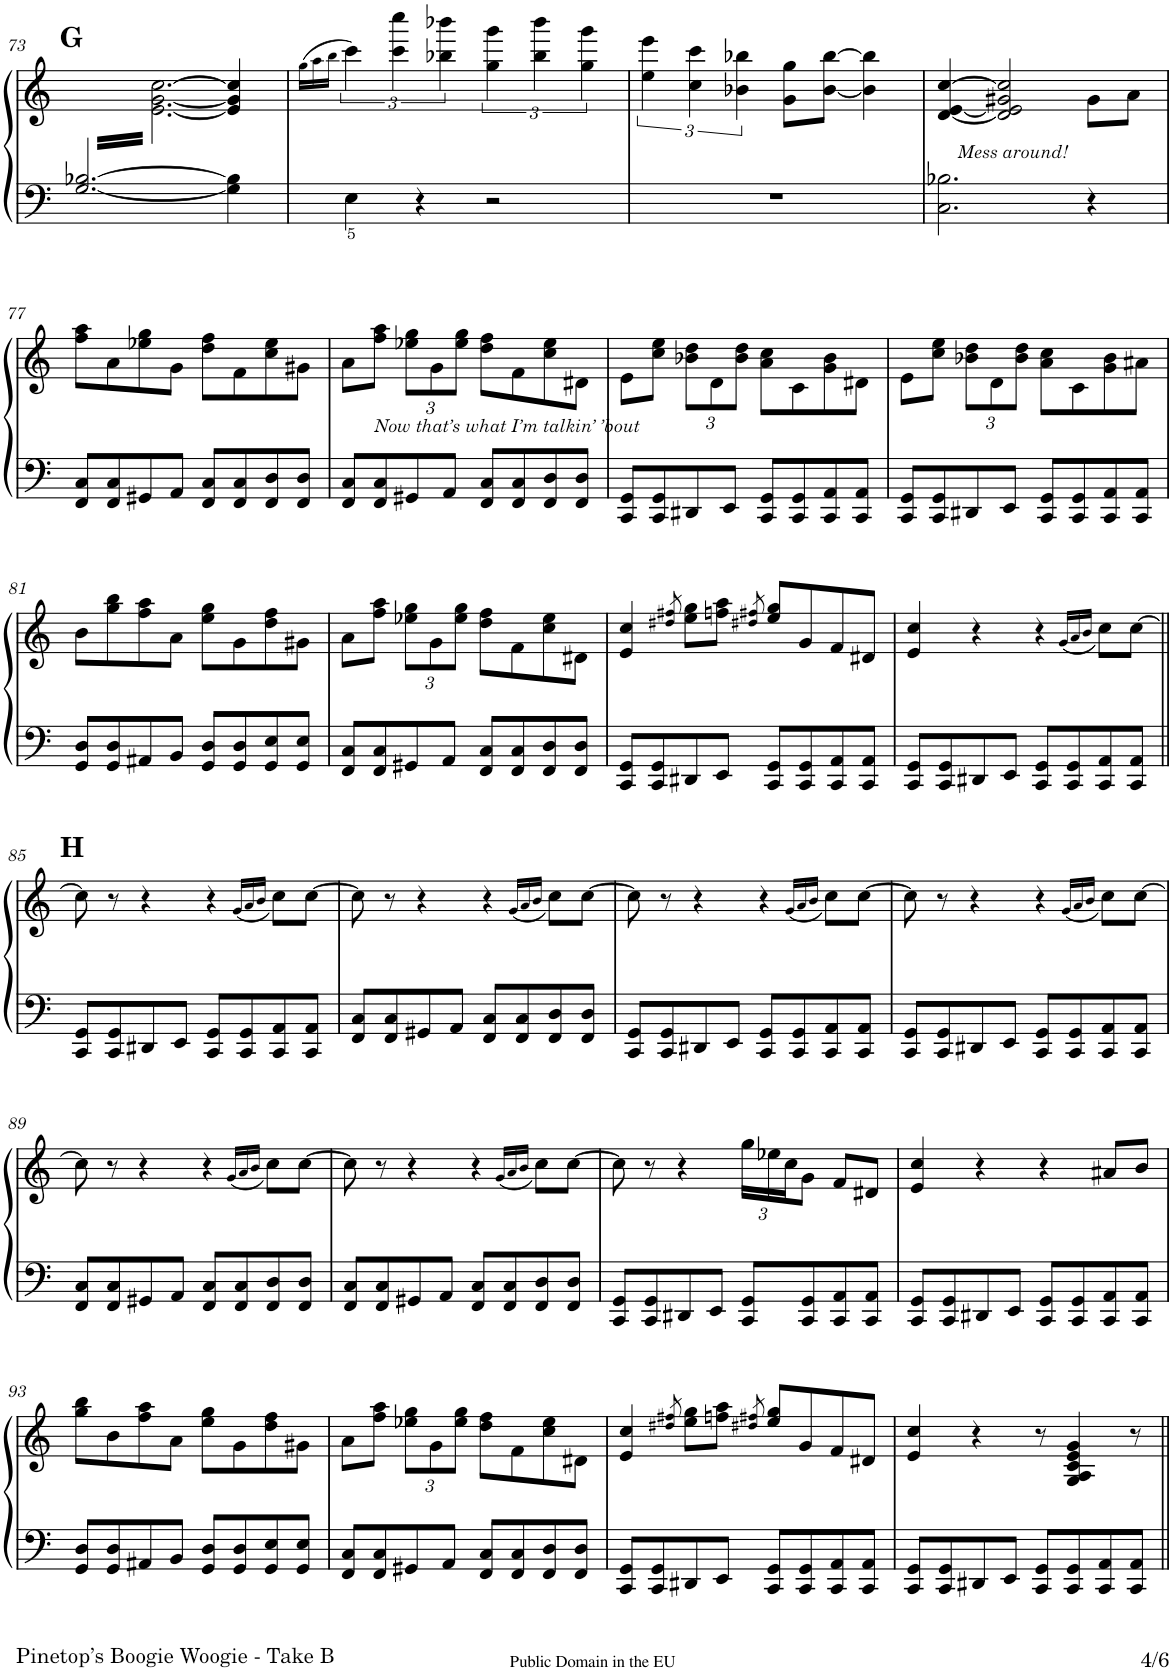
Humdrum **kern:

**kern	**kern
*part1	*part1
*staff2	*staff1
*I"PIANO.	*
*I'Pno	*
!!LO:PB:g=z
*clefF4	*clefG2
*k[]	*k[]
*M4/4	*M4/4
=73	=73
*^	*^
!	!	!LO:TX:a:B:t=G	!
[6..G/@@32@@ [>6..B-X/@@32@@	1ryy	4.ryy	4ryy
.	.	.	4ryy
4.ryy	.	[<6..e\@@32@@ [<6..g\@@32@@ [6..cc\@@32@@	.
.	.	.	4ryy
4G\] 4B-\]	.	4ryy	4e/] 4g/] 4cc/]
*v	*v	*	*
*	*v	*v
=74	=74
.	(16qgg\LL
.	16qaa\
.	16qbb\JJ
4E\	6ccc\)
.	6ccc\ 6cccc\
4r	.
.	6bb-X\ 6bbb-X\
2r	6gg\ 6ggg\
.	6bb-\ 6bbb-\
.	6gg\ 6ggg\
=75	=75
1r	6ee\ 6eee\
.	6cc\ 6ccc\
.	6b-X\ 6bb-X\
.	8g\ 8gg\L
.	[8b-\ [8bb-\J
.	4b-\] 4bb-\]
=76	=76
!LO:TX:a:i:t=Mess around!	!
2.C\ 2.B-X\	[4d/ [<4e/ [4cc/
.	2d/] 2e/] 2g#X/ 2cc/]
4r	8g#\L
.	8a\J
!!LO:LB:g=z
=77	=77
8FF/ 8C/L	8ff\ 8aa\L
8FF/ 8C/	8a\
8GG#X/	8ee-X\ 8gg\
8AA/J	8g\J
8FF/ 8C/L	8dd\ 8ff\L
8FF/ 8C/	8f\
8FF/ 8D/	8cc\ 8ee-\
8FF/ 8D/J	8g#X\J
=78	=78
8FF/ 8C/L	8a\L
!LO:TX:a:i:t=Now that’s what I’m talkin’ ’bout	!
8FF/ 8C/	8ff\ 8aa\J
*	*Xbrackettup
8GG#X/	12ee-X\ 12gg\L
.	12g\
8AA/J	.
.	12ee-\ 12gg\J
8FF/ 8C/L	8dd\ 8ff\L
8FF/ 8C/	8f\
8FF/ 8D/	8cc\ 8ee-\
8FF/ 8D/J	8d#X\J
=79	=79
8CC/ 8GG/L	8e\L
8CC/ 8GG/	8cc\ 8ee\J
8DD#X/	12b-X\ 12dd\L
.	12d\
8EE/J	.
.	12b-\ 12dd\J
8CC/ 8GG/L	8a\ 8cc\L
8CC/ 8GG/	8c\
8CC/ 8AA/	8g\ 8b-\
8CC/ 8AA/J	8d#X\J
=80	=80
8CC/ 8GG/L	8e\L
8CC/ 8GG/	8cc\ 8ee\J
8DD#X/	12b-X\ 12dd\L
.	12d\
8EE/J	.
.	12b-\ 12dd\J
8CC/ 8GG/L	8a\ 8cc\L
8CC/ 8GG/	8c\
8CC/ 8AA/	8g\ 8b-\
8CC/ 8AA/J	8a#X\J
!!LO:LB:g=z
=81	=81
8GG/ 8D/L	8b\L
8GG/ 8D/	8gg\ 8bb\
8AA#X/	8ff\ 8aa\
8BB/J	8a\J
8GG/ 8D/L	8ee\ 8gg\L
8GG/ 8D/	8g\
8GG/ 8E/	8dd\ 8ff\
8GG/ 8E/J	8g#X\J
=82	=82
8FF/ 8C/L	8a\L
8FF/ 8C/	8ff\ 8aa\J
8GG#X/	12ee-X\ 12gg\L
.	12g\
8AA/J	.
.	12ee-\ 12gg\J
8FF/ 8C/L	8dd\ 8ff\L
8FF/ 8C/	8f\
8FF/ 8D/	8cc\ 8ee-\
8FF/ 8D/J	8d#X\J
=83	=83
8CC/ 8GG/L	4e/ 4cc/
8CC/ 8GG/	.
.	8qdd#X/ 8qff#X/
8DD#X/	8ee\ 8gg\L
8EE/J	8ffn\ 8aa\J
.	8qdd#X/ 8qff#X/
8CC/ 8GG/L	8ee/ 8gg/L
8CC/ 8GG/	8g/
8CC/ 8AA/	8f/
8CC/ 8AA/J	8d#X/J
=84	=84
8CC/ 8GG/L	4e/ 4cc/
8CC/ 8GG/	.
8DD#X/	4r
8EE/J	.
8CC/ 8GG/L	4r
8CC/ 8GG/	.
.	(16qg/LL
.	16qa/
.	16qb/JJ
8CC/ 8AA/	8cc\L)
8CC/ 8AA/J	[8cc\J
!!LO:LB:g=z
=85||	=85||
!	!LO:TX:a:B:t=H
8CC/ 8GG/L	8cc\]
8CC/ 8GG/	8r
8DD#X/	4r
8EE/J	.
8CC/ 8GG/L	4r
8CC/ 8GG/	.
.	(16qg/LL
.	16qa/
.	16qb/JJ
8CC/ 8AA/	8cc\L)
8CC/ 8AA/J	[8cc\J
=86	=86
8FF/ 8C/L	8cc\]
8FF/ 8C/	8r
8GG#X/	4r
8AA/J	.
8FF/ 8C/L	4r
8FF/ 8C/	.
.	(16qg/LL
.	16qa/
.	16qb/JJ
8FF/ 8D/	8cc\L)
8FF/ 8D/J	[8cc\J
=87	=87
8CC/ 8GG/L	8cc\]
8CC/ 8GG/	8r
8DD#X/	4r
8EE/J	.
8CC/ 8GG/L	4r
8CC/ 8GG/	.
.	(16qg/LL
.	16qa/
.	16qb/JJ
8CC/ 8AA/	8cc\L)
8CC/ 8AA/J	[8cc\J
=88	=88
8CC/ 8GG/L	8cc\]
8CC/ 8GG/	8r
8DD#X/	4r
8EE/J	.
8CC/ 8GG/L	4r
8CC/ 8GG/	.
.	(16qg/LL
.	16qa/
.	16qb/JJ
8CC/ 8AA/	8cc\L)
8CC/ 8AA/J	[8cc\J
!!LO:LB:g=z
=89	=89
8FF/ 8C/L	8cc\]
8FF/ 8C/	8r
8GG#X/	4r
8AA/J	.
8FF/ 8C/L	4r
8FF/ 8C/	.
.	(16qg/LL
.	16qa/
.	16qb/JJ
8FF/ 8D/	8cc\L)
8FF/ 8D/J	[8cc\J
=90	=90
8FF/ 8C/L	8cc\]
8FF/ 8C/	8r
8GG#X/	4r
8AA/J	.
8FF/ 8C/L	4r
8FF/ 8C/	.
.	(16qg/LL
.	16qa/
.	16qb/JJ
8FF/ 8D/	8cc\L)
8FF/ 8D/J	[8cc\J
=91	=91
8CC/ 8GG/L	8cc\]
8CC/ 8GG/	8r
8DD#X/	4r
8EE/J	.
8CC/ 8GG/L	24gg\LL
.	24ee-X\
.	24cc\J
8CC/ 8GG/	8g\J
8CC/ 8AA/	8f/L
8CC/ 8AA/J	8d#X/J
=92	=92
8CC/ 8GG/L	4e/ 4cc/
8CC/ 8GG/	.
8DD#X/	4r
8EE/J	.
8CC/ 8GG/L	4r
8CC/ 8GG/	.
8CC/ 8AA/	8a#X/L
8CC/ 8AA/J	8b/J
!!LO:LB:g=z
=93	=93
8GG/ 8D/L	8gg\ 8bb\L
8GG/ 8D/	8b\
8AA#X/	8ff\ 8aa\
8BB/J	8a\J
8GG/ 8D/L	8ee\ 8gg\L
8GG/ 8D/	8g\
8GG/ 8E/	8dd\ 8ff\
8GG/ 8E/J	8g#X\J
=94	=94
8FF/ 8C/L	8a\L
8FF/ 8C/	8ff\ 8aa\J
8GG#X/	12ee-X\ 12gg\L
.	12g\
8AA/J	.
.	12ee-\ 12gg\J
8FF/ 8C/L	8dd\ 8ff\L
8FF/ 8C/	8f\
8FF/ 8D/	8cc\ 8ee-\
8FF/ 8D/J	8d#X\J
=95	=95
8CC/ 8GG/L	4e/ 4cc/
8CC/ 8GG/	.
.	8qdd#X/ 8qff#X/
8DD#X/	8ee\ 8gg\L
8EE/J	8ffn\ 8aa\J
.	8qdd#X/ 8qff#X/
8CC/ 8GG/L	8ee/ 8gg/L
8CC/ 8GG/	8g/
8CC/ 8AA/	8f/
8CC/ 8AA/J	8d#X/J
=96	=96
8CC/ 8GG/L	4e/ 4cc/
8CC/ 8GG/	.
8DD#X/	4r
8EE/J	.
8CC/ 8GG/L	8r
8CC/ 8GG/	4G/ 4A/ 4c/ 4e/ 4g/
8CC/ 8AA/	.
8CC/ 8AA/J	8r
=||	=||
*-	*-
